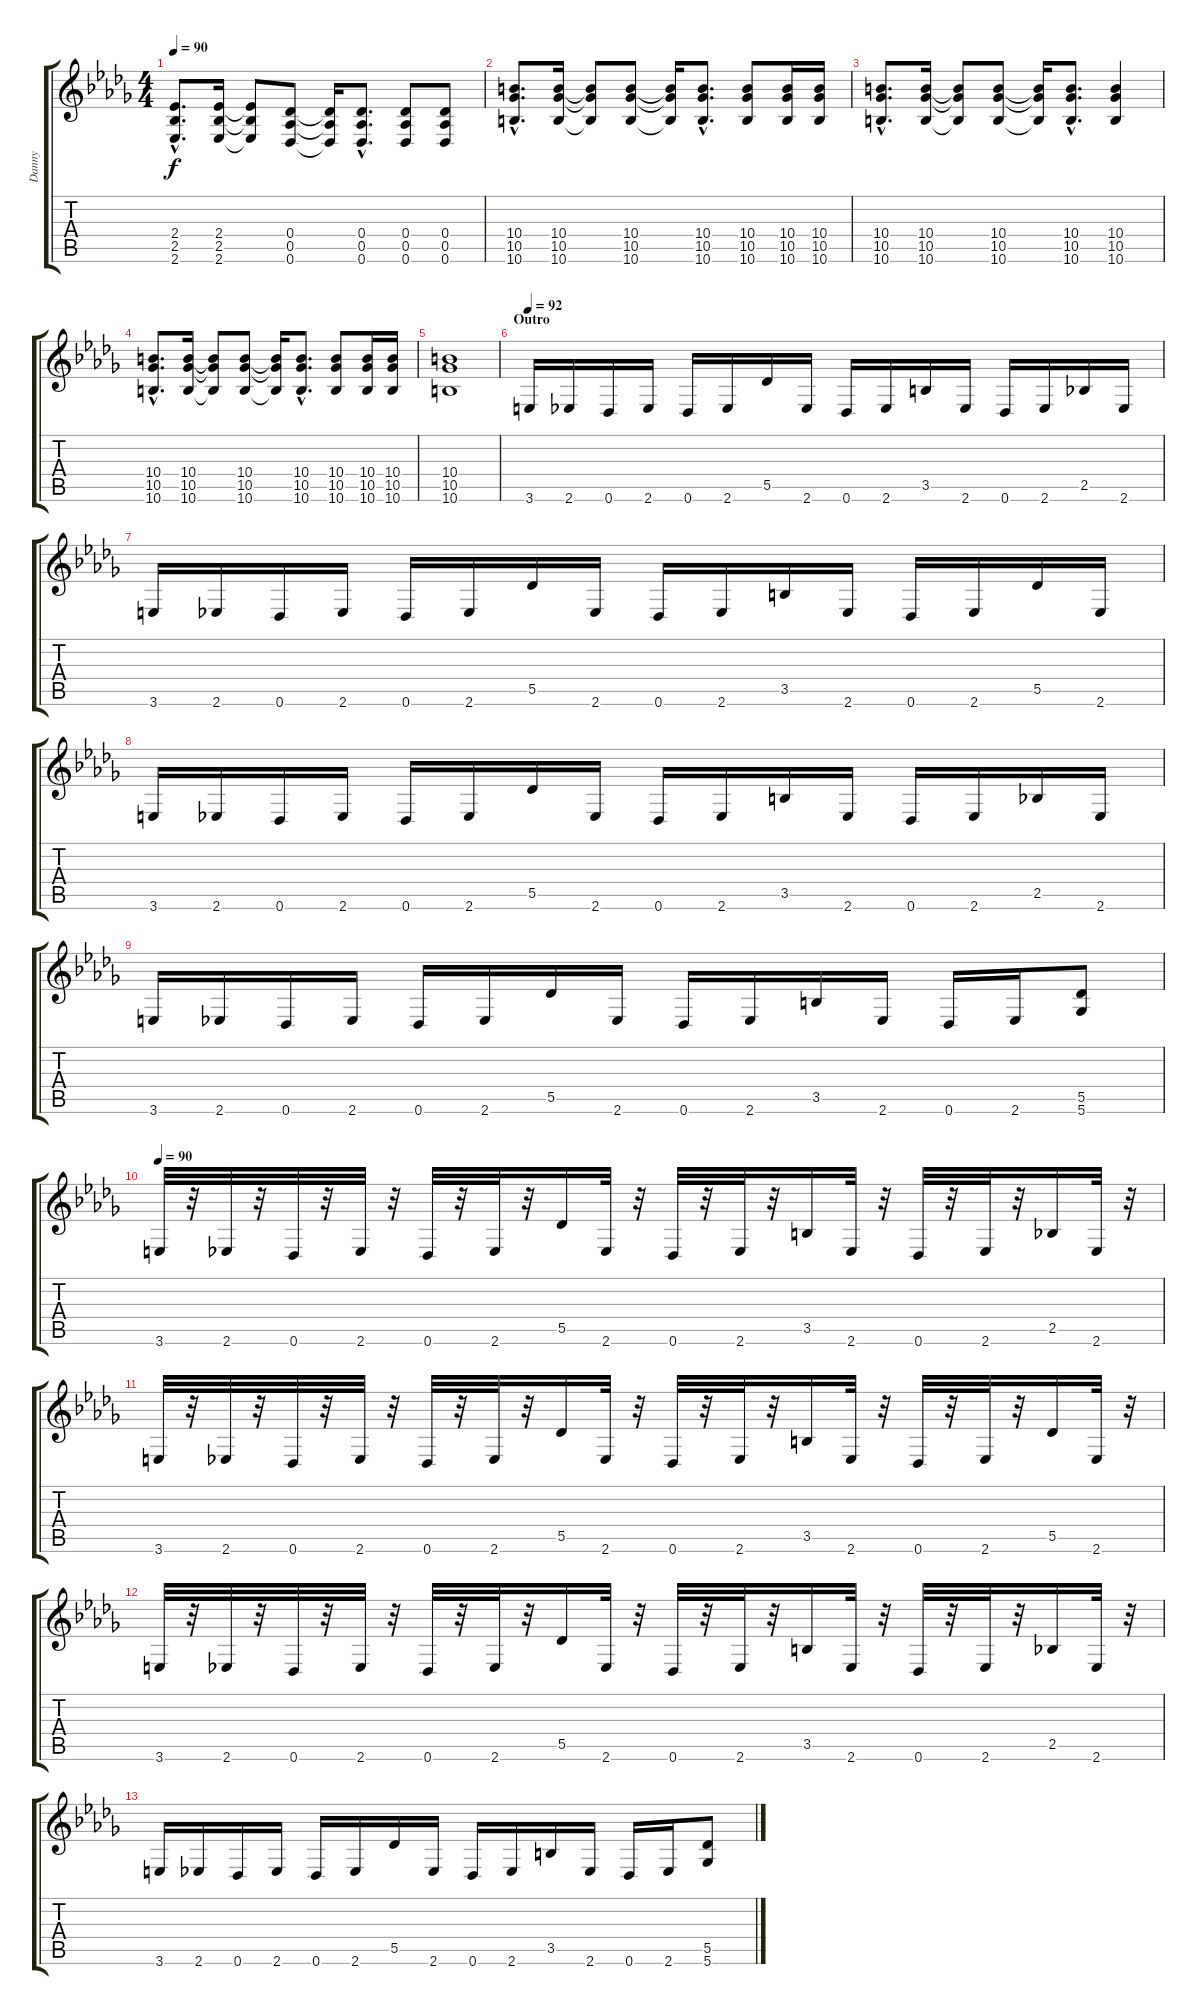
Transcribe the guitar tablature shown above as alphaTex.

\track ("Danny" "Danny") {instrument distortionguitar}
\staff {score tabs}
\tuning (Eb4 Bb3 Gb3 Db3 Ab2 Db2) {hide}
\ts (4 4)
\tempo 90
\clef g2
\ks db
(2.4{hac} 2.5{hac} 2.6{hac}).8{d dy f} (2.4 2.5 2.6).16 (2.4{t} 2.5{t} 2.6{t}).8 (0.4 0.5 0.6).8 (0.4{t} 0.5{t} 0.6{t}).16 (0.4{hac} 0.5{hac} 0.6{hac}).8{d} (0.4 0.5 0.6).8 (0.4 0.5 0.6).8 |
(10.4{hac} 10.5{hac} 10.6{hac}).8{d} (10.4 10.5 10.6).16 (10.4{t} 10.5{t} 10.6{t}).8 (10.4 10.5 10.6).8 (10.4{t} 10.5{t} 10.6{t}).16 (10.4{hac} 10.5{hac} 10.6{hac}).8{d} (10.4 10.5 10.6).8 (10.4 10.5 10.6).16 (10.4 10.5 10.6).16 |
(10.4{hac} 10.5{hac} 10.6{hac}).8{d} (10.4 10.5 10.6).16 (10.4{t} 10.5{t} 10.6{t}).8 (10.4 10.5 10.6).8 (10.4{t} 10.5{t} 10.6{t}).16 (10.4{hac} 10.5{hac} 10.6{hac}).8{d} (10.4 10.5 10.6).4 |
(10.4{hac} 10.5{hac} 10.6{hac}).8{d} (10.4 10.5 10.6).16 (10.4{t} 10.5{t} 10.6{t}).8 (10.4 10.5 10.6).8 (10.4{t} 10.5{t} 10.6{t}).16 (10.4{hac} 10.5{hac} 10.6{hac}).8{d} (10.4 10.5 10.6).8 (10.4 10.5 10.6).16 (10.4 10.5 10.6).16 |
(10.4 10.5 10.6).1 |
\section ("" "Outro")
\tempo 92
3.6.16 2.6.16 0.6.16 2.6.16 0.6.16 2.6.16 5.5.16 2.6.16 0.6.16 2.6.16 3.5.16 2.6.16 0.6.16 2.6.16 2.5.16 2.6.16 |
3.6.16 2.6.16 0.6.16 2.6.16 0.6.16 2.6.16 5.5.16 2.6.16 0.6.16 2.6.16 3.5.16 2.6.16 0.6.16 2.6.16 5.5.16 2.6.16 |
3.6.16 2.6.16 0.6.16 2.6.16 0.6.16 2.6.16 5.5.16 2.6.16 0.6.16 2.6.16 3.5.16 2.6.16 0.6.16 2.6.16 2.5.16 2.6.16 |
3.6.16 2.6.16 0.6.16 2.6.16 0.6.16 2.6.16 5.5.16 2.6.16 0.6.16 2.6.16 3.5.16 2.6.16 0.6.16 2.6.16 (5.5 5.6).8 |
\tempo 90
3.6.32 r.32 2.6.32 r.32 0.6.32 r.32 2.6.32 r.32 0.6.32 r.32 2.6.32 r.32 5.5.16 2.6.32 r.32 0.6.32 r.32 2.6.32 r.32 3.5.16 2.6.32 r.32 0.6.32 r.32 2.6.32 r.32 2.5.16 2.6.32 r.32 |
3.6.32 r.32 2.6.32 r.32 0.6.32 r.32 2.6.32 r.32 0.6.32 r.32 2.6.32 r.32 5.5.16 2.6.32 r.32 0.6.32 r.32 2.6.32 r.32 3.5.16 2.6.32 r.32 0.6.32 r.32 2.6.32 r.32 5.5.16 2.6.32 r.32 |
3.6.32 r.32 2.6.32 r.32 0.6.32 r.32 2.6.32 r.32 0.6.32 r.32 2.6.32 r.32 5.5.16 2.6.32 r.32 0.6.32 r.32 2.6.32 r.32 3.5.16 2.6.32 r.32 0.6.32 r.32 2.6.32 r.32 2.5.16 2.6.32 r.32 |
3.6.16 2.6.16 0.6.16 2.6.16 0.6.16 2.6.16 5.5.16 2.6.16 0.6.16 2.6.16 3.5.16 2.6.16 0.6.16 2.6.16 (5.5 5.6).8
